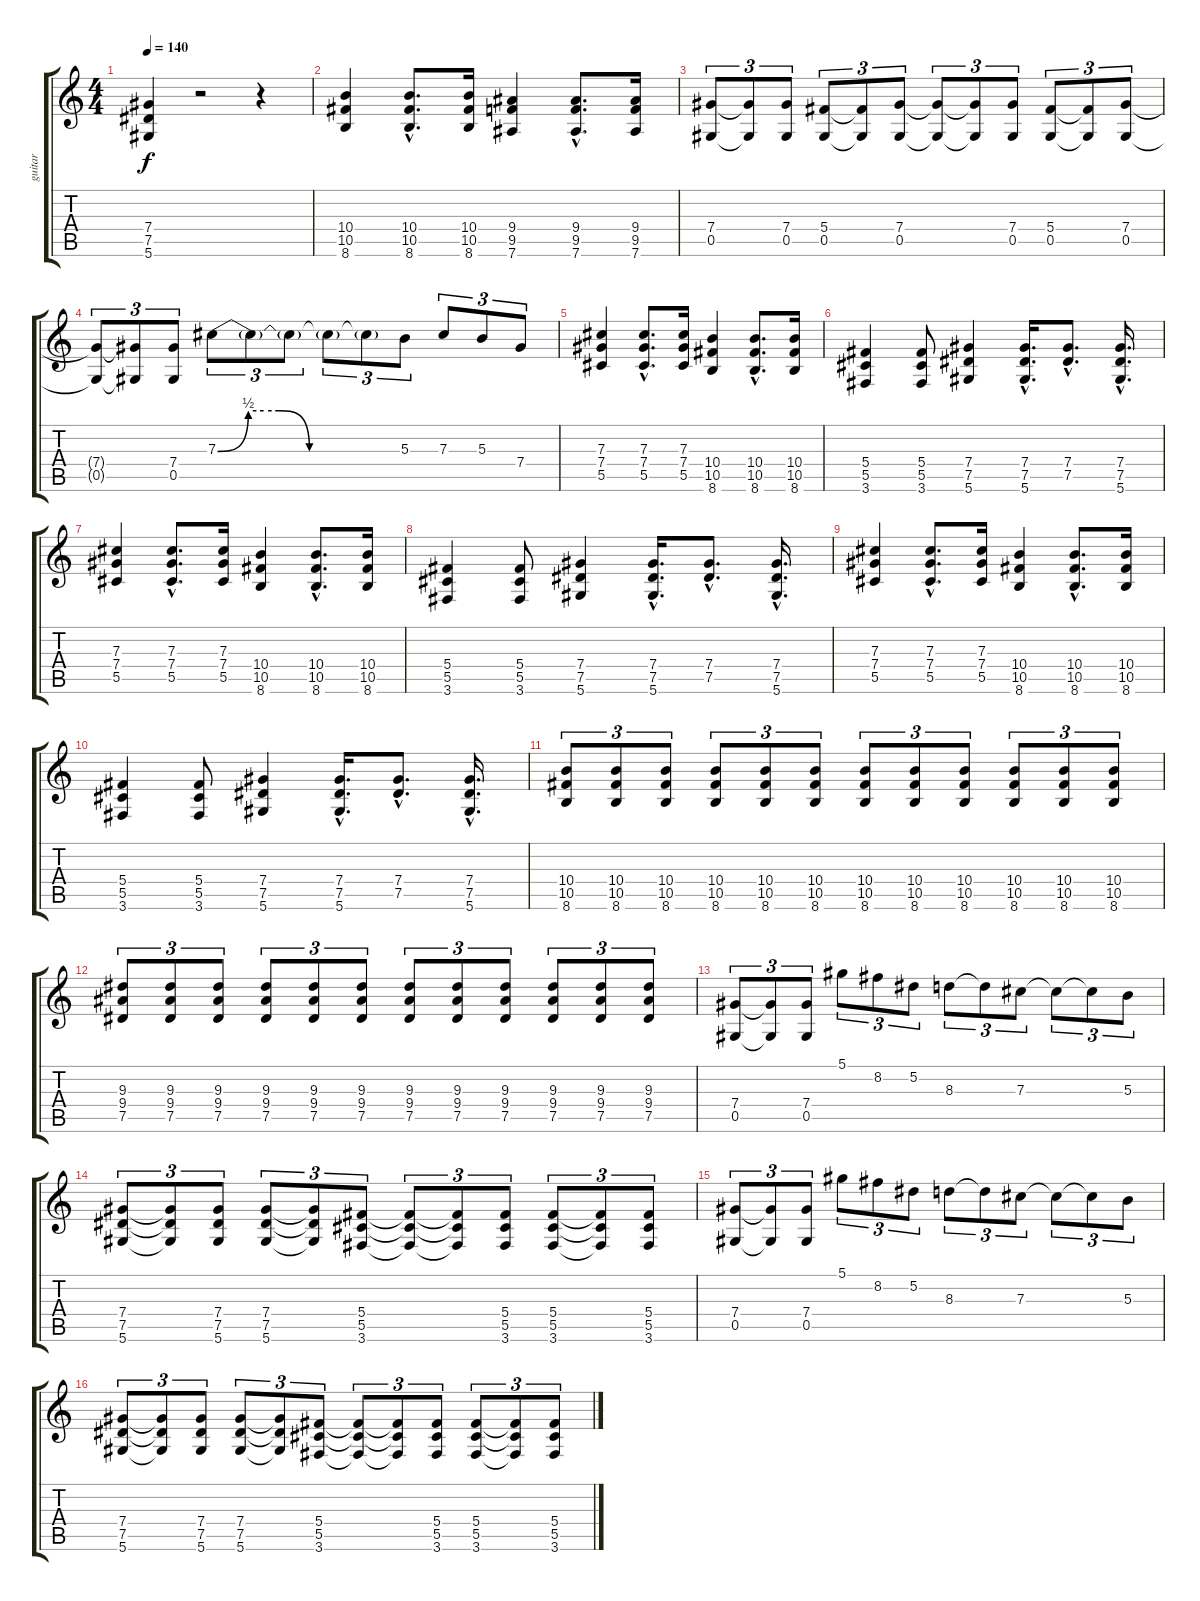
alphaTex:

\track ("guitar" "guitar") {instrument distortionguitar}
\staff {score tabs}
\tuning (Eb4 Bb3 Gb3 Db3 Ab2 Eb2) {hide}
\ts (4 4)
\tempo 140
\clef g2
\ks c
(7.4 7.5 5.6).4{dy f} r.2 r.4 |
(10.4 10.5 8.6).4 (10.4{hac} 10.5{hac} 8.6{hac}).8{d} (10.4 10.5 8.6).16 (9.4 9.5 7.6).4 (9.4{hac} 9.5{hac} 7.6{hac}).8{d} (9.4 9.5 7.6).16 |
(7.4 0.5).8{tu (3 2)} (7.4{t} 0.5{t}).8{tu (3 2)} (7.4 0.5).8{tu (3 2)} (5.4 0.5).8{tu (3 2)} (5.4{t} 0.5{t}).8{tu (3 2)} (7.4 0.5).8{tu (3 2)} (7.4{t} 0.5{t}).8{tu (3 2)} (7.4{t} 0.5{t}).8{tu (3 2)} (7.4 0.5).8{tu (3 2)} (5.4 0.5).8{tu (3 2)} (5.4{t} 0.5{t}).8{tu (3 2)} (7.4 0.5).8{tu (3 2)} |
(7.4{t} 0.5{t}).8{tu (3 2)} (7.4{t} 0.5{t}).8{tu (3 2)} (7.4 0.5).8{tu (3 2)} 7.3{be (custom 0 0 10 2 15 2 20 2 30 0 35 0 45 0 60 0)}.8{tu (3 2)} 7.3{t}.8{tu (3 2)} 7.3{t}.8{tu (3 2)} 7.3{t}.8{tu (3 2)} 7.3{t}.8{tu (3 2)} 5.3.8{tu (3 2)} 7.3.8{tu (3 2)} 5.3.8{tu (3 2)} 7.4.8{tu (3 2)} |
(7.3 7.4 5.5).4 (7.3{hac} 7.4{hac} 5.5{hac}).8{d} (7.3 7.4 5.5).16 (10.4 10.5 8.6).4 (10.4{hac} 10.5{hac} 8.6{hac}).8{d} (10.4 10.5 8.6).16 |
(5.4 5.5 3.6).4 (5.4 5.5 3.6).8 (7.4 7.5 5.6).4 (7.4{hac} 7.5{hac} 5.6{hac}).16{d} (7.4{hac} 7.5{hac}).8{d} (7.4{hac} 7.5{hac} 5.6{hac}).16{d} |
(7.3 7.4 5.5).4 (7.3{hac} 7.4{hac} 5.5{hac}).8{d} (7.3 7.4 5.5).16 (10.4 10.5 8.6).4 (10.4{hac} 10.5{hac} 8.6{hac}).8{d} (10.4 10.5 8.6).16 |
(5.4 5.5 3.6).4 (5.4 5.5 3.6).8 (7.4 7.5 5.6).4 (7.4{hac} 7.5{hac} 5.6{hac}).16{d} (7.4{hac} 7.5{hac}).8{d} (7.4{hac} 7.5{hac} 5.6{hac}).16{d} |
(7.3 7.4 5.5).4 (7.3{hac} 7.4{hac} 5.5{hac}).8{d} (7.3 7.4 5.5).16 (10.4 10.5 8.6).4 (10.4{hac} 10.5{hac} 8.6{hac}).8{d} (10.4 10.5 8.6).16 |
(5.4 5.5 3.6).4 (5.4 5.5 3.6).8 (7.4 7.5 5.6).4 (7.4{hac} 7.5{hac} 5.6{hac}).16{d} (7.4{hac} 7.5{hac}).8{d} (7.4{hac} 7.5{hac} 5.6{hac}).16{d} |
(10.4 10.5 8.6).8{tu (3 2)} (10.4 10.5 8.6).8{tu (3 2)} (10.4 10.5 8.6).8{tu (3 2)} (10.4 10.5 8.6).8{tu (3 2)} (10.4 10.5 8.6).8{tu (3 2)} (10.4 10.5 8.6).8{tu (3 2)} (10.4 10.5 8.6).8{tu (3 2)} (10.4 10.5 8.6).8{tu (3 2)} (10.4 10.5 8.6).8{tu (3 2)} (10.4 10.5 8.6).8{tu (3 2)} (10.4 10.5 8.6).8{tu (3 2)} (10.4 10.5 8.6).8{tu (3 2)} |
(9.3 9.4 7.5).8{tu (3 2)} (9.3 9.4 7.5).8{tu (3 2)} (9.3 9.4 7.5).8{tu (3 2)} (9.3 9.4 7.5).8{tu (3 2)} (9.3 9.4 7.5).8{tu (3 2)} (9.3 9.4 7.5).8{tu (3 2)} (9.3 9.4 7.5).8{tu (3 2)} (9.3 9.4 7.5).8{tu (3 2)} (9.3 9.4 7.5).8{tu (3 2)} (9.3 9.4 7.5).8{tu (3 2)} (9.3 9.4 7.5).8{tu (3 2)} (9.3 9.4 7.5).8{tu (3 2)} |
(7.4 0.5).8{tu (3 2)} (7.4{t} 0.5{t}).8{tu (3 2)} (7.4 0.5).8{tu (3 2)} 5.1.8{tu (3 2)} 8.2.8{tu (3 2)} 5.2.8{tu (3 2)} 8.3.8{tu (3 2)} 8.3{t}.8{tu (3 2)} 7.3.8{tu (3 2)} 7.3{t}.8{tu (3 2)} 7.3{t}.8{tu (3 2)} 5.3.8{tu (3 2)} |
(7.4 7.5 5.6).8{tu (3 2)} (7.4{t} 7.5{t} 5.6{t}).8{tu (3 2)} (7.4 7.5 5.6).8{tu (3 2)} (7.4 7.5 5.6).8{tu (3 2)} (7.4{t} 7.5{t} 5.6{t}).8{tu (3 2)} (5.4 5.5 3.6).8{tu (3 2)} (5.4{t} 5.5{t} 3.6{t}).8{tu (3 2)} (5.4{t} 5.5{t} 3.6{t}).8{tu (3 2)} (5.4 5.5 3.6).8{tu (3 2)} (5.4 5.5 3.6).8{tu (3 2)} (5.4{t} 5.5{t} 3.6{t}).8{tu (3 2)} (5.4 5.5 3.6).8{tu (3 2)} |
(7.4 0.5).8{tu (3 2)} (7.4{t} 0.5{t}).8{tu (3 2)} (7.4 0.5).8{tu (3 2)} 5.1.8{tu (3 2)} 8.2.8{tu (3 2)} 5.2.8{tu (3 2)} 8.3.8{tu (3 2)} 8.3{t}.8{tu (3 2)} 7.3.8{tu (3 2)} 7.3{t}.8{tu (3 2)} 7.3{t}.8{tu (3 2)} 5.3.8{tu (3 2)} |
(7.4 7.5 5.6).8{tu (3 2)} (7.4{t} 7.5{t} 5.6{t}).8{tu (3 2)} (7.4 7.5 5.6).8{tu (3 2)} (7.4 7.5 5.6).8{tu (3 2)} (7.4{t} 7.5{t} 5.6{t}).8{tu (3 2)} (5.4 5.5 3.6).8{tu (3 2)} (5.4{t} 5.5{t} 3.6{t}).8{tu (3 2)} (5.4{t} 5.5{t} 3.6{t}).8{tu (3 2)} (5.4 5.5 3.6).8{tu (3 2)} (5.4 5.5 3.6).8{tu (3 2)} (5.4{t} 5.5{t} 3.6{t}).8{tu (3 2)} (5.4 5.5 3.6).8{tu (3 2)}
